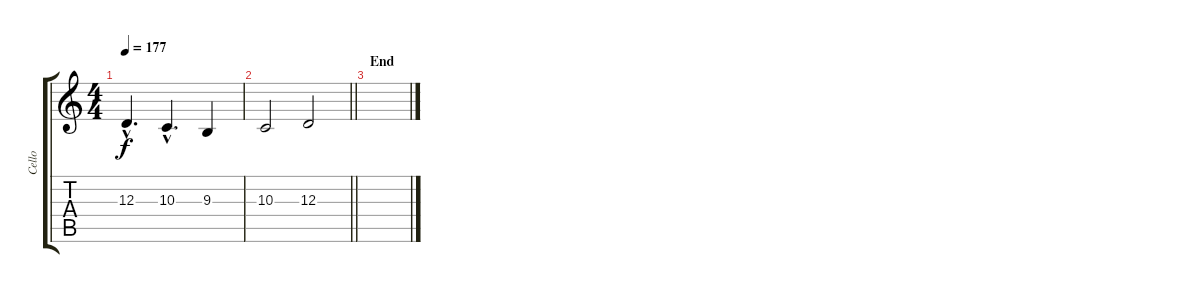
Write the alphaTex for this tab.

\track ("Cello" "Cello") {instrument cello}
\staff {score tabs}
\tuning (B3 Gb3 D3 A2 E2 B1) {hide}
\ts (4 4)
\tempo 177
\clef g2
\ks c
12.3{hac}.4{d dy f} 10.3{hac}.4{d} 9.3.4 |
\barLineRight lightlight
10.3.2 12.3.2 |
\section ("" "End")
